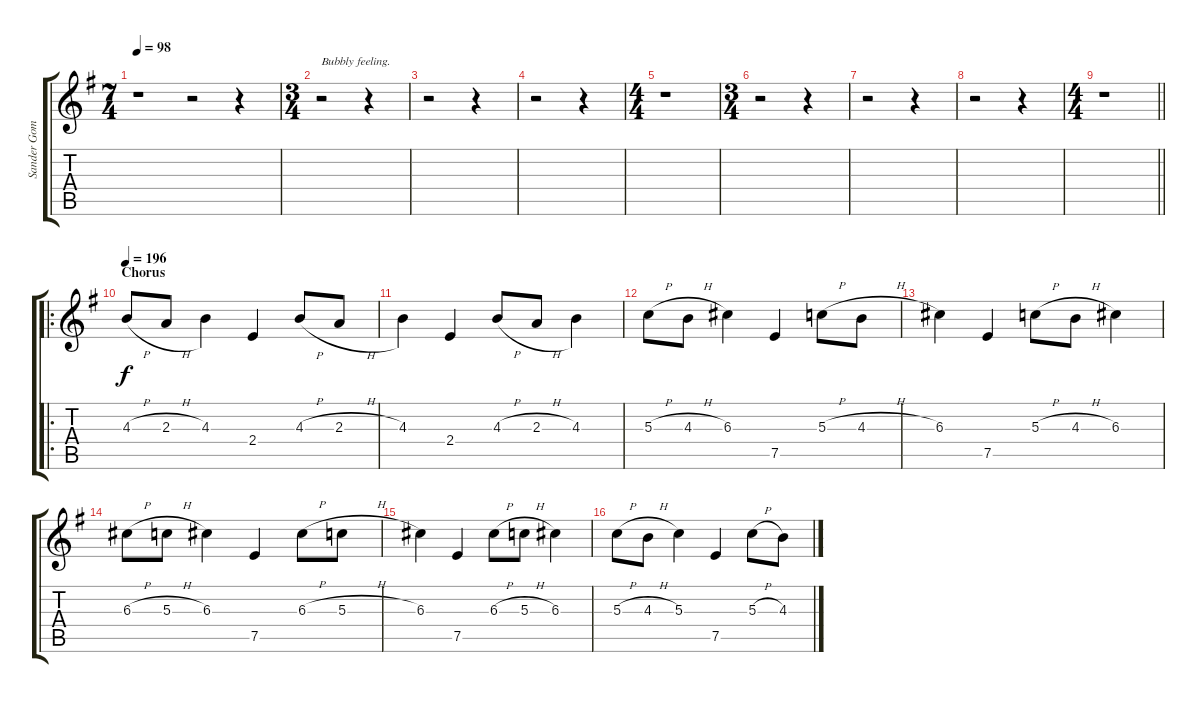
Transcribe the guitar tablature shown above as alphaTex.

\track ("Sander Gommans" "Sander Gom") {instrument distortionguitar}
\staff {score tabs}
\tuning (E4 B3 G3 D3 A2 E2) {hide}
\ts (7 4)
\tempo 98
\clef g2
\ks g
r.1{dy f} r.2 r.4 |
\ts (3 4)
r.2{txt "Bubbly feeling."} r.4 |
r.2 r.4 |
r.2 r.4 |
\ts (4 4)
r.1 |
\ts (3 4)
r.2 r.4 |
r.2 r.4 |
r.2 r.4 |
\ts (4 4)
\barLineRight lightlight
r.1 |
\ro
\section ("" "Chorus")
\tempo 196
4.3{h}.8 2.3{h}.8 4.3.4 2.4.4 4.3{h}.8 2.3{h}.8 |
4.3.4 2.4.4 4.3{h}.8 2.3{h}.8 4.3.4 |
5.3{h}.8 4.3{h}.8 6.3.4 7.5.4 5.3{h}.8 4.3{h}.8 |
6.3.4 7.5.4 5.3{h}.8 4.3{h}.8 6.3.4 |
6.3{h}.8 5.3{h}.8 6.3.4 7.5.4 6.3{h}.8 5.3{h}.8 |
6.3.4 7.5.4 6.3{h}.8 5.3{h}.8 6.3.4 |
5.3{h}.8 4.3{h}.8 5.3.4 7.5.4 5.3{h}.8 4.3{h}.8
